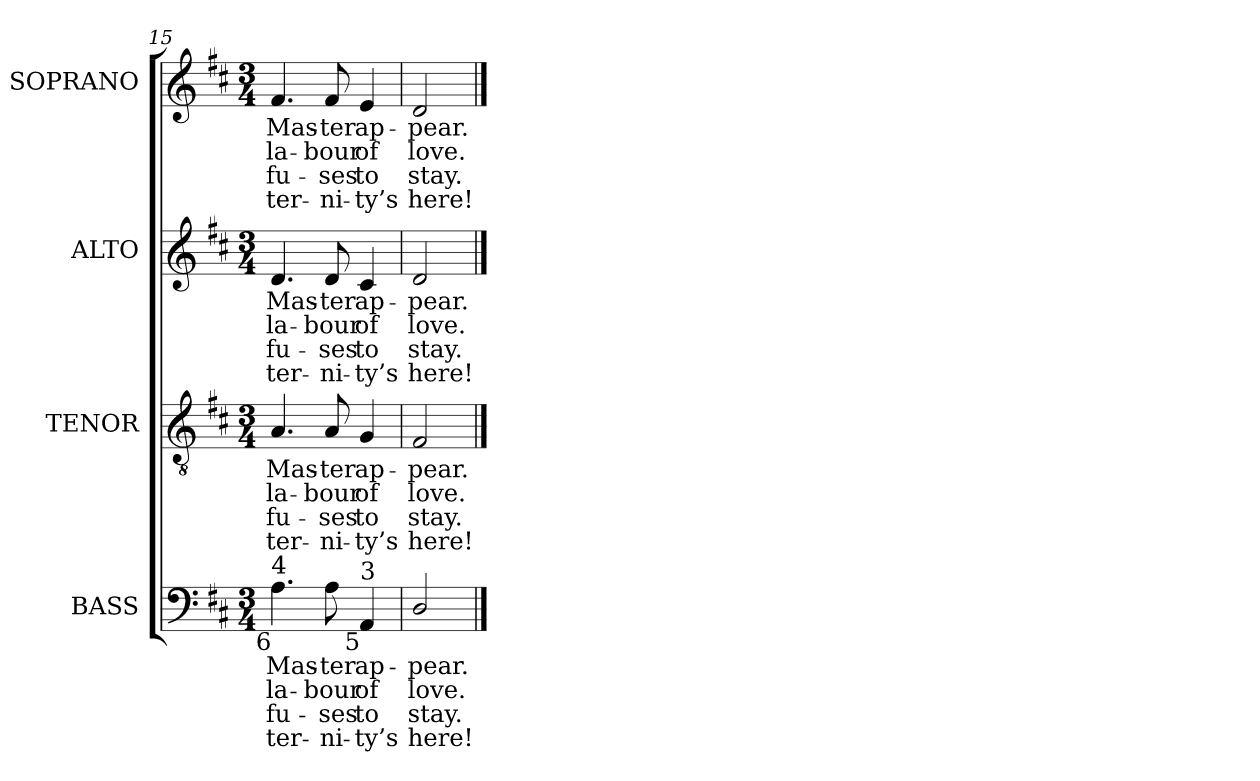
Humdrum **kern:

**kern	**text	**text	**text	**text	**kern	**text	**text	**text	**text	**kern	**text	**text	**text	**text	**kern	**text	**text	**text	**text
*part4	*part4	*part4	*part4	*part4	*part3	*part3	*part3	*part3	*part3	*part2	*part2	*part2	*part2	*part2	*part1	*part1	*part1	*part1	*part1
*staff4	*staff4	*staff4	*staff4	*staff4	*staff3	*staff3	*staff3	*staff3	*staff3	*staff2	*staff2	*staff2	*staff2	*staff2	*staff1	*staff1	*staff1	*staff1	*staff1
*I"BASS	*	*	*	*	*I"TENOR	*	*	*	*	*I"ALTO	*	*	*	*	*I"SOPRANO	*	*	*	*
*I'B.	*	*	*	*	*I'T.	*	*	*	*	*I'A.	*	*	*	*	*I'S.	*	*	*	*
*clefF4	*	*	*	*	*clefGv2	*	*	*	*	*clefG2	*	*	*	*	*clefG2	*	*	*	*
*	*	*	*	*	*ITrd7c12	*	*	*	*	*	*	*	*	*	*	*	*	*	*
*k[f#c#]	*	*	*	*	*k[f#c#]	*	*	*	*	*k[f#c#]	*	*	*	*	*k[f#c#]	*	*	*	*
*D:	*	*	*	*	*D:	*	*	*	*	*D:	*	*	*	*	*D:	*	*	*	*
*M3/4	*	*	*	*	*M3/4	*	*	*	*	*M3/4	*	*	*	*	*M3/4	*	*	*	*
=15	=15	=15	=15	=15	=15	=15	=15	=15	=15	=15	=15	=15	=15	=15	=15	=15	=15	=15	=15
!	!LO:LY:b:color=#000000	!LO:LY:b:color=#000000	!LO:LY:b:color=#000000	!LO:LY:b:color=#000000	!	!	!	!	!	!	!	!	!	!	!	!	!	!	!
!	!	!	!	!	!	!LO:LY:b:color=#000000	!LO:LY:b:color=#000000	!LO:LY:b:color=#000000	!LO:LY:b:color=#000000	!	!	!	!	!	!	!	!	!	!
!	!	!	!	!	!	!	!	!	!	!	!LO:LY:b:color=#000000	!LO:LY:b:color=#000000	!LO:LY:b:color=#000000	!LO:LY:b:color=#000000	!	!	!	!	!
!LO:TX:b:rj:t=6	!	!	!	!	!	!	!	!	!	!	!	!	!	!	!	!	!	!	!
!LO:TX:t=4	!	!	!	!	!	!	!	!	!	!	!	!	!	!	!	!	!	!	!
!	!	!	!	!	!	!	!	!	!	!	!	!	!	!	!	!LO:LY:b:color=#000000	!LO:LY:b:color=#000000	!LO:LY:b:color=#000000	!LO:LY:b:color=#000000
4.Ai\	Mas-	la-	-fu-	-ter-	4.AAi/	Mas-	la-	-fu-	-ter-	4.di/	Mas-	la-	-fu-	-ter-	4.f#i/	Mas-	la-	-fu-	-ter-
!	!LO:LY:b:color=#000000	!LO:LY:b:color=#000000	!LO:LY:b:color=#000000	!LO:LY:b:color=#000000	!	!	!	!	!	!	!	!	!	!	!	!	!	!	!
!	!	!	!	!	!	!LO:LY:b:color=#000000	!LO:LY:b:color=#000000	!LO:LY:b:color=#000000	!LO:LY:b:color=#000000	!	!	!	!	!	!	!	!	!	!
!	!	!	!	!	!	!	!	!	!	!	!LO:LY:b:color=#000000	!LO:LY:b:color=#000000	!LO:LY:b:color=#000000	!LO:LY:b:color=#000000	!	!	!	!	!
!	!	!	!	!	!	!	!	!	!	!	!	!	!	!	!	!LO:LY:b:color=#000000	!LO:LY:b:color=#000000	!LO:LY:b:color=#000000	!LO:LY:b:color=#000000
8Ai\	-ter	-bour	-ses	ni-	8AAi/	-ter	-bour	-ses	ni-	8di/	-ter	-bour	-ses	ni-	8f#i/	-ter	-bour	-ses	ni-
!	!LO:LY:b:color=#000000	!LO:LY:b:color=#000000	!LO:LY:b:color=#000000	!LO:LY:b:color=#000000	!	!	!	!	!	!	!	!	!	!	!	!	!	!	!
!	!	!	!	!	!	!LO:LY:b:color=#000000	!LO:LY:b:color=#000000	!LO:LY:b:color=#000000	!LO:LY:b:color=#000000	!	!	!	!	!	!	!	!	!	!
!	!	!	!	!	!	!	!	!	!	!	!LO:LY:b:color=#000000	!LO:LY:b:color=#000000	!LO:LY:b:color=#000000	!LO:LY:b:color=#000000	!	!	!	!	!
!LO:TX:b:rj:t=5	!	!	!	!	!	!	!	!	!	!	!	!	!	!	!	!	!	!	!
!LO:TX:t=3	!	!	!	!	!	!	!	!	!	!	!	!	!	!	!	!	!	!	!
!	!	!	!	!	!	!	!	!	!	!	!	!	!	!	!	!LO:LY:b:color=#000000	!LO:LY:b:color=#000000	!LO:LY:b:color=#000000	!LO:LY:b:color=#000000
4AAi/	ap-	of	-to	ty’s	4GGi/	ap-	of	-to	ty’s	4c#i/	ap-	of	-to	ty’s	4ei/	ap-	of	-to	ty’s
=16	=16	=16	=16	=16	=16	=16	=16	=16	=16	=16	=16	=16	=16	=16	=16	=16	=16	=16	=16
!	!LO:LY:b:color=#000000	!LO:LY:b:color=#000000	!LO:LY:b:color=#000000	!LO:LY:b:color=#000000	!	!	!	!	!	!	!	!	!	!	!	!	!	!	!
!	!	!	!	!	!	!LO:LY:b:color=#000000	!LO:LY:b:color=#000000	!LO:LY:b:color=#000000	!LO:LY:b:color=#000000	!	!	!	!	!	!	!	!	!	!
!	!	!	!	!	!	!	!	!	!	!	!LO:LY:b:color=#000000	!LO:LY:b:color=#000000	!LO:LY:b:color=#000000	!LO:LY:b:color=#000000	!	!	!	!	!
!	!	!	!	!	!	!	!	!	!	!	!	!	!	!	!	!LO:LY:b:color=#000000	!LO:LY:b:color=#000000	!LO:LY:b:color=#000000	!LO:LY:b:color=#000000
2Di/	-pear.	love.	stay.	here!	2FF#i/	-pear.	love.	stay.	here!	2di/	-pear.	love.	stay.	here!	2di/	-pear.	love.	stay.	here!
==	==	==	==	==	==	==	==	==	==	==	==	==	==	==	==	==	==	==	==
*-	*-	*-	*-	*-	*-	*-	*-	*-	*-	*-	*-	*-	*-	*-	*-	*-	*-	*-	*-
